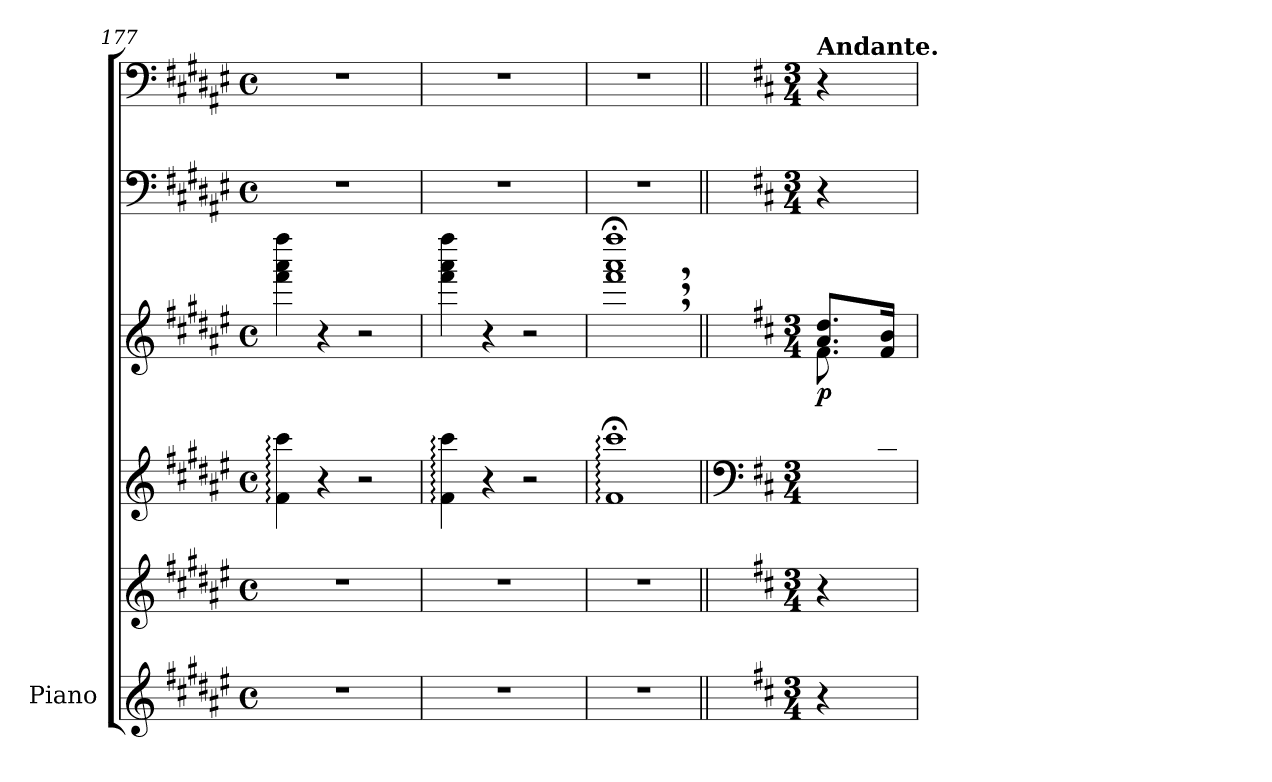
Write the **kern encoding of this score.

**kern	**kern	**kern	**kern	**kern	**kern	**dynam
*part1	*part1	*part1	*part1	*part1	*part1	*part1
*staff6	*staff5	*staff4	*staff3	*staff2	*staff1	*staff1/2/3/4/5/6
*I"Piano	*	*	*	*	*	*
*I'Pno.	*	*	*	*	*	*
*clefG2	*clefG2	*clefG2	*clefG2	*clefF4	*clefF4	*
*k[f#c#g#d#a#e#]	*k[f#c#g#d#a#e#]	*k[f#c#g#d#a#e#]	*k[f#c#g#d#a#e#]	*k[f#c#g#d#a#e#]	*k[f#c#g#d#a#e#]	*
*M4/4	*M4/4	*M4/4	*M4/4	*M4/4	*M4/4	*
*met(c)	*met(c)	*met(c)	*met(c)	*met(c)	*met(c)	*
=177	=177	=177	=177	=177	=177	=177
1r	1r	4f#\: 4ccc#\:	4fff#\ 4aaa#\ 4ffff#\	1r	1r	.
.	.	4r	4r	.	.	.
.	.	2r	2r	.	.	.
=178	=178	=178	=178	=178	=178	=178
*	*	*	*	*	*MM80	*
1r	1r	4f#\: 4ccc#\:	4fff#\ 4aaa#\ 4ffff#\	1r	1r	.
.	.	4r	4r	.	.	.
.	.	2r	2r	.	.	.
=179	=179	=179	=179	=179	=179	=179
!	!	!	!	!	!	!LO:DY:b=3
1r	1r	1f#;<: 1ccc#;<:	1fff#;<, 1aaa#;<, 1ffff#;<,	1r	1r	other-dynamics
!!LO:LB:g=z
=180||	=180||	=180||	=180||	=180||	=180||	=180||
*	*	*clefF4	*	*	*	*
*k[f#c#]	*k[f#c#]	*k[f#c#]	*k[f#c#]	*k[f#c#]	*k[f#c#]	*
*M3/4	*M3/4	*M3/4	*M3/4	*M3/4	*M3/4	*
*	*	*	*^	*	*	*
!	!	!	!	!	!	!LO:TX:a:B:t=Andante.	!
!	!	!	!	!	!	!	!LO:DY:b=3
4r	4r	8.ryy	8.f#\L	8.a/ 8.dd/L	4r	4r	p
.	.	16d/Jk	16ryy	16f#/ 16b/Jk	.	.	.
*	*	*	*v	*v	*	*	*
=	=	=	=	=	=	=
*-	*-	*-	*-	*-	*-	*-
